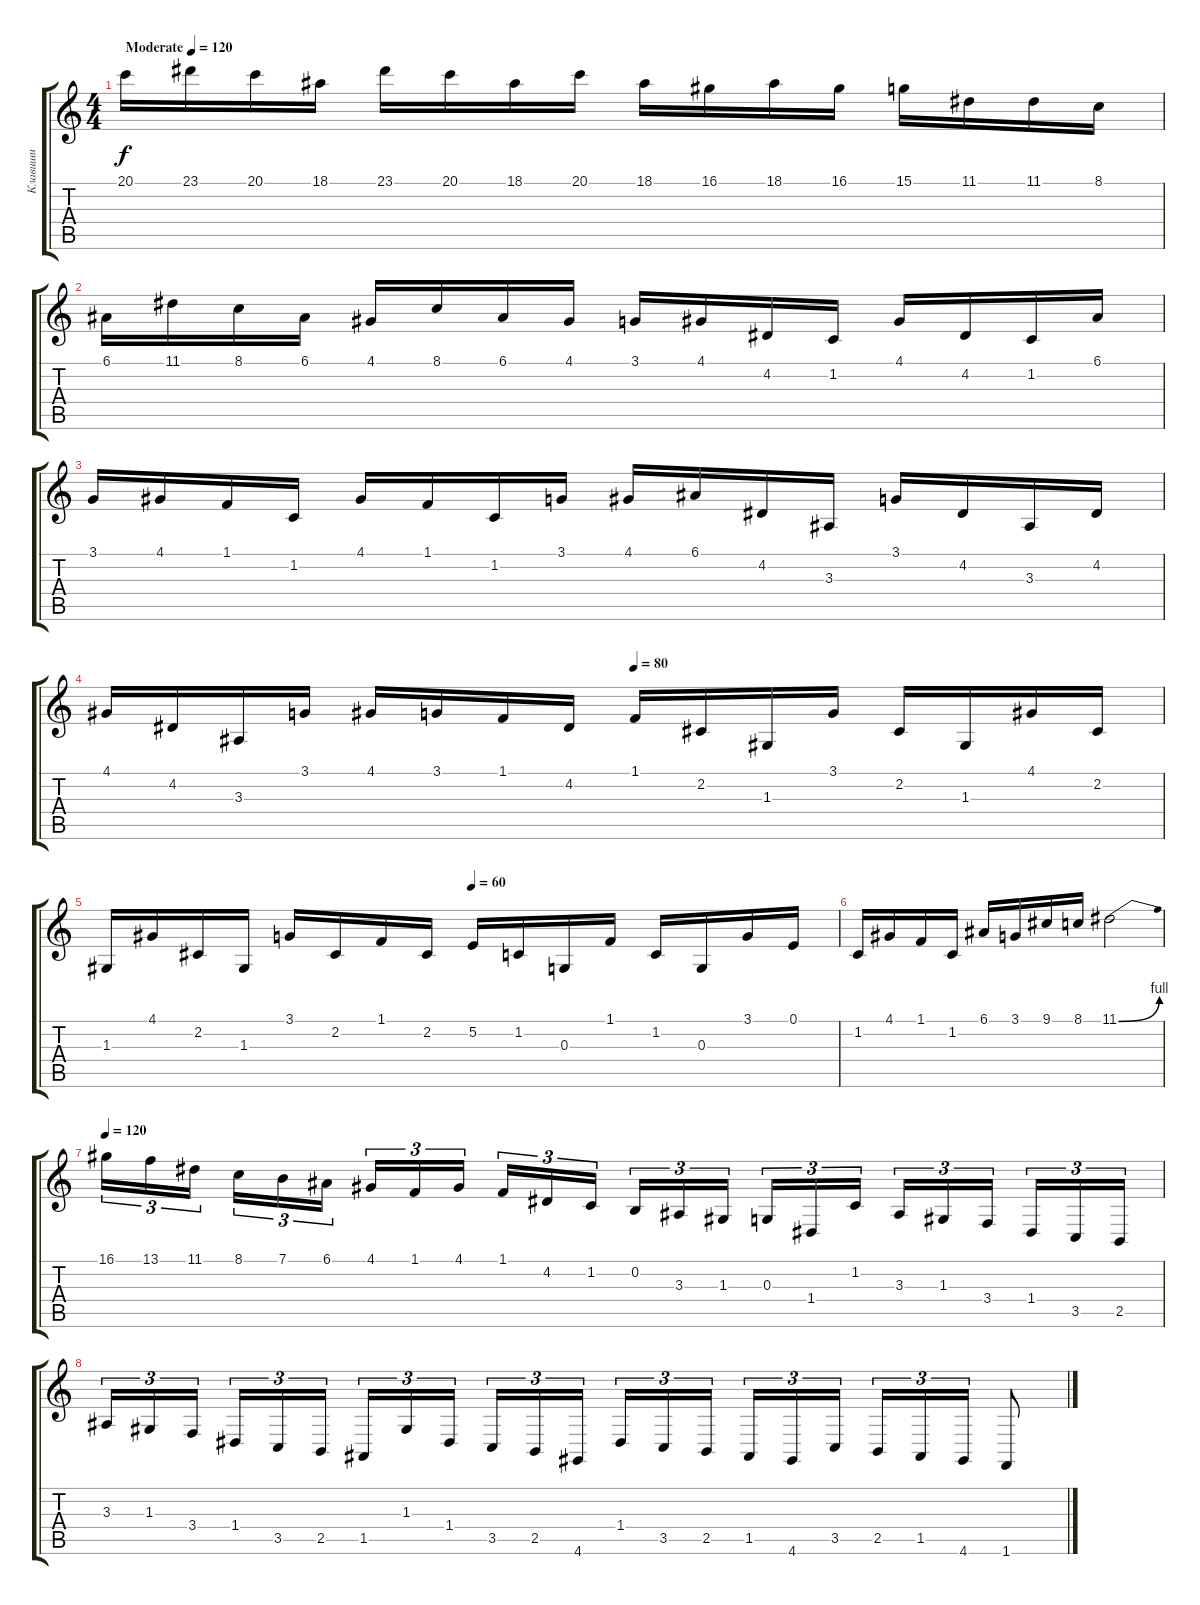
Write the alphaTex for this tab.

\track ("Клавиши" "Клавиши") {instrument pad1newage}
\staff {score tabs}
\tuning (E4 B3 G3 D3 A2 E2) {hide}
\ts (4 4)
\tempo (120 "Moderate")
\clef g2
\ks c
20.1.16{dy f instrument pad1newage} 23.1.16 20.1.16 18.1.16 23.1.16 20.1.16 18.1.16 20.1.16 18.1.16 16.1.16 18.1.16 16.1.16 15.1.16 11.1.16 11.1.16 8.1.16 |
6.1.16 11.1.16 8.1.16 6.1.16 4.1.16 8.1.16 6.1.16 4.1.16 3.1.16 4.1.16 4.2.16 1.2.16 4.1.16 4.2.16 1.2.16 6.1.16 |
3.1.16 4.1.16 1.1.16 1.2.16 4.1.16 1.1.16 1.2.16 3.1.16 4.1.16 6.1.16 4.2.16 3.3.16 3.1.16 4.2.16 3.3.16 4.2.16 |
\tempo (80 0.5)
4.1.16 4.2.16 3.3.16 3.1.16 4.1.16 3.1.16 1.1.16 4.2.16 1.1.16 2.2.16 1.3.16 3.1.16 2.2.16 1.3.16 4.1.16 2.2.16 |
\tempo (60 0.5)
1.3.16 4.1.16 2.2.16 1.3.16 3.1.16 2.2.16 1.1.16 2.2.16 5.2.16 1.2.16 0.3.16 1.1.16 1.2.16 0.3.16 3.1.16 0.1.16 |
1.2.16 4.1.16 1.1.16 1.2.16 6.1.16 3.1.16 9.1.16 8.1.16 11.1{be (bend 0 0 60 4)}.2 |
\tempo 120
16.1.16{tu (3 2)} 13.1.16{tu (3 2)} 11.1.16{tu (3 2) beam splitsecondary} 8.1.16{tu (3 2)} 7.1.16{tu (3 2)} 6.1.16{tu (3 2)} 4.1.16{tu (3 2)} 1.1.16{tu (3 2)} 4.1.16{tu (3 2) beam splitsecondary} 1.1.16{tu (3 2)} 4.2.16{tu (3 2)} 1.2.16{tu (3 2)} 0.2.16{tu (3 2)} 3.3.16{tu (3 2)} 1.3.16{tu (3 2) beam splitsecondary} 0.3.16{tu (3 2)} 1.4.16{tu (3 2)} 1.2.16{tu (3 2)} 3.3.16{tu (3 2)} 1.3.16{tu (3 2)} 3.4.16{tu (3 2) beam splitsecondary} 1.4.16{tu (3 2)} 3.5.16{tu (3 2)} 2.5.16{tu (3 2)} |
3.3.16{tu (3 2)} 1.3.16{tu (3 2)} 3.4.16{tu (3 2) beam splitsecondary} 1.4.16{tu (3 2)} 3.5.16{tu (3 2)} 2.5.16{tu (3 2)} 1.5.16{tu (3 2)} 1.3.16{tu (3 2)} 1.4.16{tu (3 2) beam splitsecondary} 3.5.16{tu (3 2)} 2.5.16{tu (3 2)} 4.6.16{tu (3 2)} 1.4.16{tu (3 2)} 3.5.16{tu (3 2)} 2.5.16{tu (3 2) beam splitsecondary} 1.5.16{tu (3 2)} 4.6.16{tu (3 2)} 3.5.16{tu (3 2)} 2.5.16{tu (3 2)} 1.5.16{tu (3 2)} 4.6.16{tu (3 2)} 1.6.8
